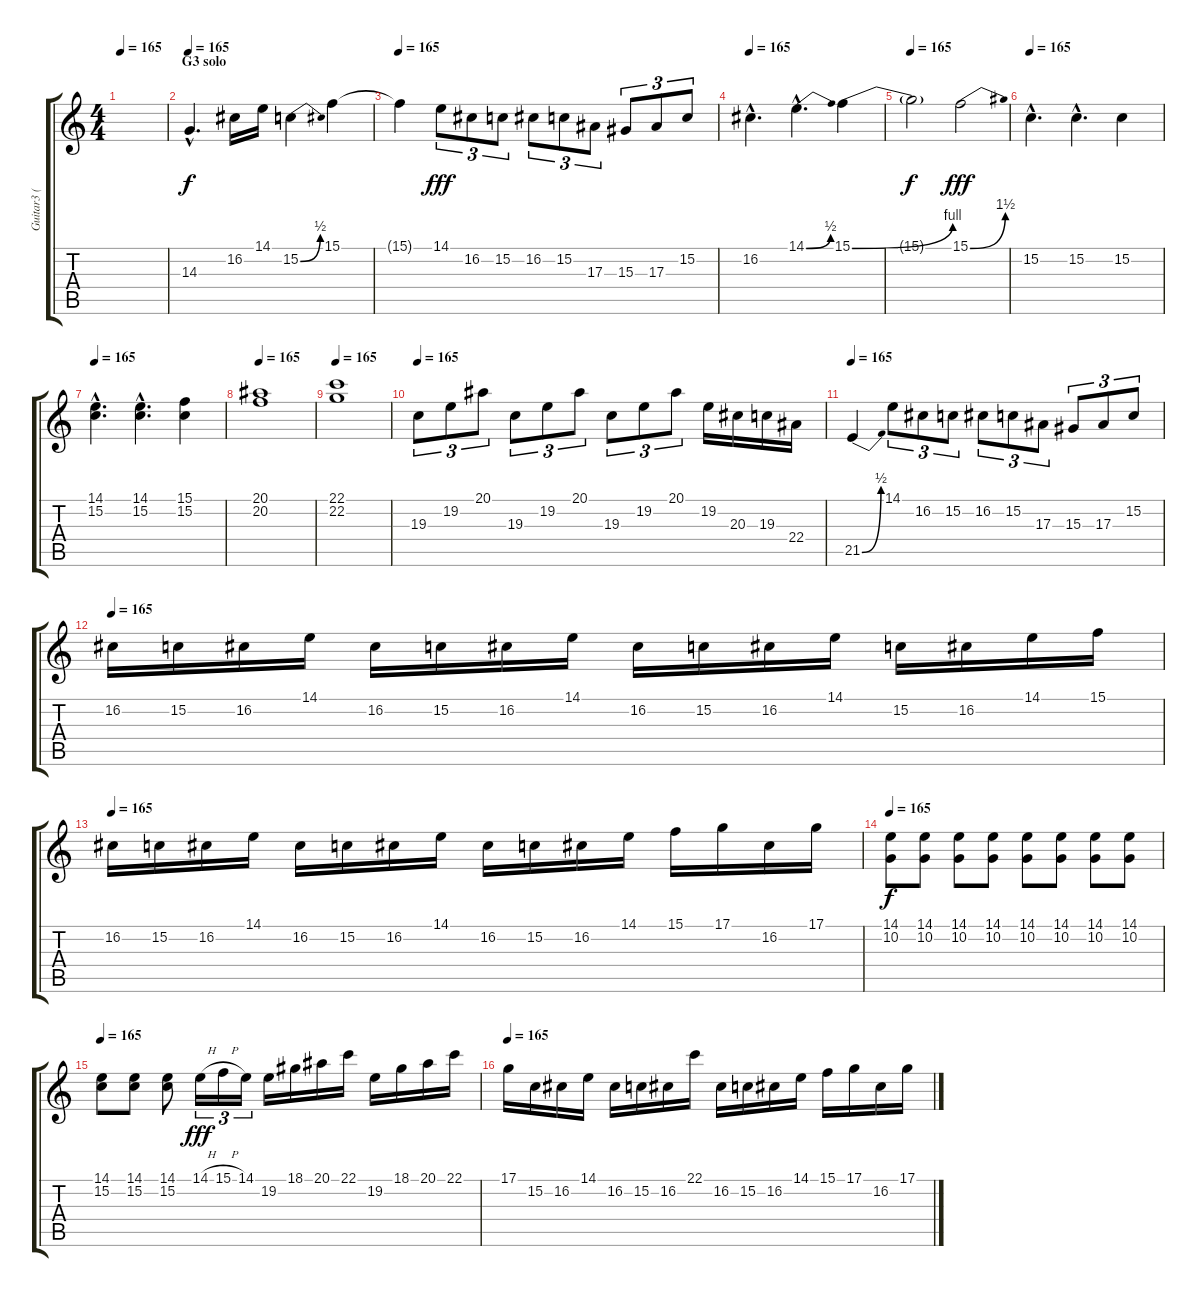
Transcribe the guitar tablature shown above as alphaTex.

\track ("Guitar3 ( w/effect )" "Guitar3 ( ") {instrument lead2sawtooth}
\staff {score tabs}
\tuning (D4 A3 F3 C3 G2 C2) {hide}
\ts (4 4)
\tempo 165
\clef g2
\ks c
|
\section ("" "G3 solo")
\tempo 165
14.3{hac}.4{d} 16.2.16 14.1.16 15.2{be (bend 0 0 60 2)}.4 15.1.4 |
\tempo 165
15.1{t}.4{dy f} 14.1.8{tu (3 2) dy fff} 16.2.8{tu (3 2)} 15.2.8{tu (3 2)} 16.2.8{tu (3 2)} 15.2.8{tu (3 2)} 17.3.8{tu (3 2)} 15.3.8{tu (3 2)} 17.3.8{tu (3 2)} 15.2.8{tu (3 2)} |
\tempo 165
16.2{hac}.4{d} 14.1{be (bend 0 0 60 2) hac}.4{d} 15.1{be (bend 0 0 60 4)}.4 |
\tempo 165
15.1{t}.2{dy f} 15.1{be (bend 0 0 60 6)}.2{dy fff} |
\tempo 165
15.2{hac}.4{d} 15.2{hac}.4{d} 15.2.4 |
\tempo 165
(14.1{hac} 15.2{hac}).4{d} (14.1{hac} 15.2{hac}).4{d} (15.1 15.2).4 |
\tempo 165
(20.1 20.2).1 |
\tempo 165
(22.1 22.2).1 |
\tempo 165
19.3.8{tu (3 2)} 19.2.8{tu (3 2)} 20.1.8{tu (3 2)} 19.3.8{tu (3 2)} 19.2.8{tu (3 2)} 20.1.8{tu (3 2)} 19.3.8{tu (3 2)} 19.2.8{tu (3 2)} 20.1.8{tu (3 2)} 19.2.16 20.3.16 19.3.16 22.4.16 |
\tempo 165
21.5{be (bend 0 0 60 2)}.4 14.1.8{tu (3 2)} 16.2.8{tu (3 2)} 15.2.8{tu (3 2)} 16.2.8{tu (3 2)} 15.2.8{tu (3 2)} 17.3.8{tu (3 2)} 15.3.8{tu (3 2)} 17.3.8{tu (3 2)} 15.2.8{tu (3 2)} |
\tempo 165
16.2.16 15.2.16 16.2.16 14.1.16 16.2.16 15.2.16 16.2.16 14.1.16 16.2.16 15.2.16 16.2.16 14.1.16 15.2.16 16.2.16 14.1.16 15.1.16 |
\tempo 165
16.2.16 15.2.16 16.2.16 14.1.16 16.2.16 15.2.16 16.2.16 14.1.16 16.2.16 15.2.16 16.2.16 14.1.16 15.1.16 17.1.16 16.2.16 17.1.16 |
\tempo 165
(14.1 10.2).8{dy f} (14.1 10.2).8 (14.1 10.2).8 (14.1 10.2).8 (14.1 10.2).8 (14.1 10.2).8 (14.1 10.2).8 (14.1 10.2).8 |
\tempo 165
(14.1 15.2).8 (14.1 15.2).8 (14.1 15.2).8 14.1{h}.16{tu (3 2) dy fff} 15.1{h}.16{tu (3 2)} 14.1.16{tu (3 2)} 19.2.16 18.1.16 20.1.16 22.1.16 19.2.16 18.1.16 20.1.16 22.1.16 |
\tempo 165
17.1.16 15.2.16 16.2.16 14.1.16 16.2.16 15.2.16 16.2.16 22.1.16 16.2.16 15.2.16 16.2.16 14.1.16 15.1.16 17.1.16 16.2.16 17.1.16
